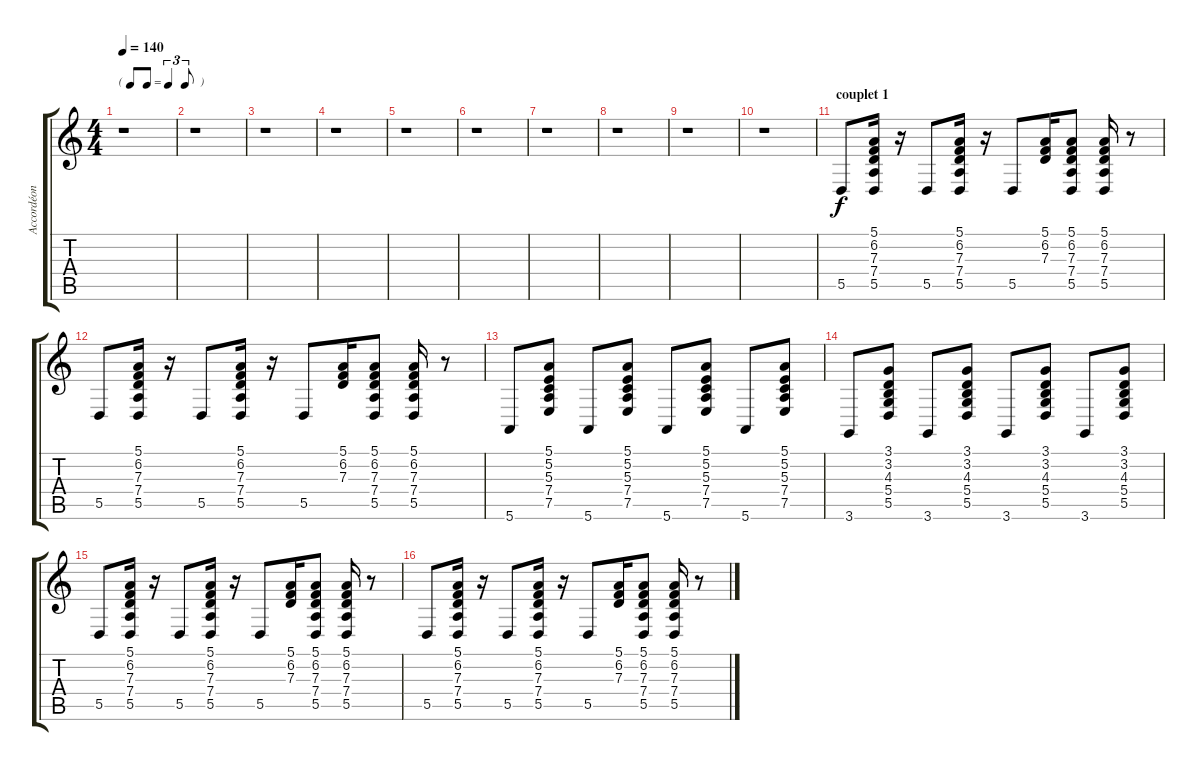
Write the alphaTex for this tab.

\track ("Accordéon" "Accordéon") {instrument accordion}
\staff {score tabs}
\tuning (E4 B3 G3 D3 A2 E2) {hide}
\ts (4 4)
\tf triplet8th
\tempo 140
\clef g2
\ks c
r.1{dy f instrument accordion} |
r.1 |
r.1 |
r.1 |
r.1 |
r.1 |
r.1 |
r.1 |
r.1 |
r.1 |
\section ("" "couplet 1")
5.5.8 (5.1 6.2 7.3 7.4 5.5).16 r.16 5.5.8 (5.1 6.2 7.3 7.4 5.5).16 r.16 5.5.8 (5.1 6.2 7.3).16 (5.1 6.2 7.3 7.4 5.5).8 (5.1 6.2 7.3 7.4 5.5).16 r.8 |
5.5.8 (5.1 6.2 7.3 7.4 5.5).16 r.16 5.5.8 (5.1 6.2 7.3 7.4 5.5).16 r.16 5.5.8 (5.1 6.2 7.3).16 (5.1 6.2 7.3 7.4 5.5).8 (5.1 6.2 7.3 7.4 5.5).16 r.8 |
5.6.8 (5.1 5.2 5.3 7.4 7.5).8 5.6.8 (5.1 5.2 5.3 7.4 7.5).8 5.6.8 (5.1 5.2 5.3 7.4 7.5).8 5.6.8 (5.1 5.2 5.3 7.4 7.5).8 |
3.6.8 (3.1 3.2 4.3 5.4 5.5).8 3.6.8 (3.1 3.2 4.3 5.4 5.5).8 3.6.8 (3.1 3.2 4.3 5.4 5.5).8 3.6.8 (3.1 3.2 4.3 5.4 5.5).8 |
5.5.8 (5.1 6.2 7.3 7.4 5.5).16 r.16 5.5.8 (5.1 6.2 7.3 7.4 5.5).16 r.16 5.5.8 (5.1 6.2 7.3).16 (5.1 6.2 7.3 7.4 5.5).8 (5.1 6.2 7.3 7.4 5.5).16 r.8 |
5.5.8 (5.1 6.2 7.3 7.4 5.5).16 r.16 5.5.8 (5.1 6.2 7.3 7.4 5.5).16 r.16 5.5.8 (5.1 6.2 7.3).16 (5.1 6.2 7.3 7.4 5.5).8 (5.1 6.2 7.3 7.4 5.5).16 r.8
